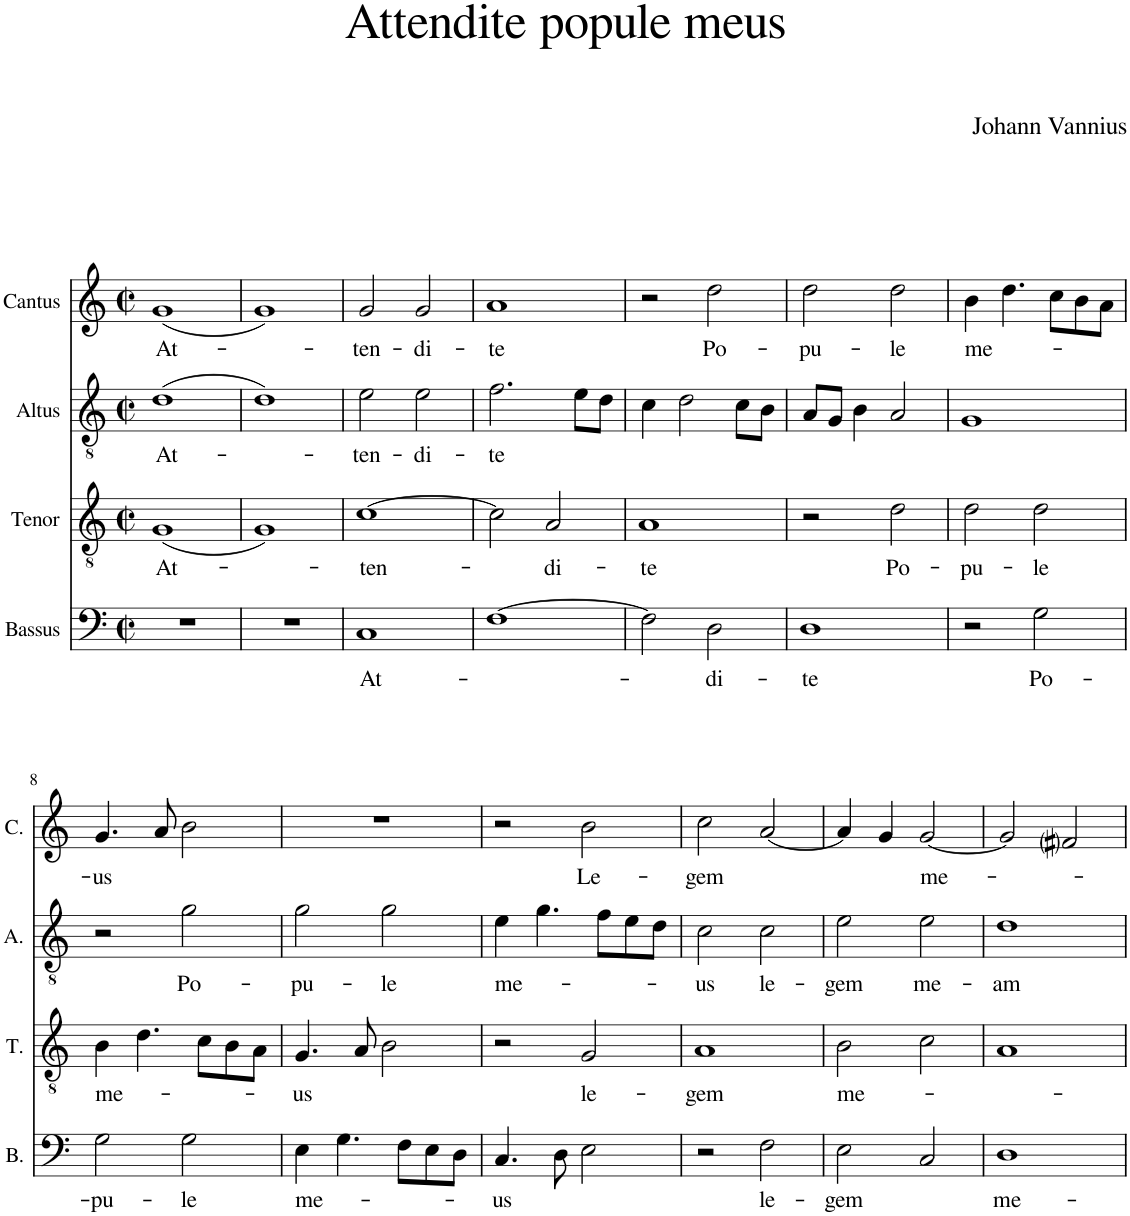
**kern	**text	**kern	**text	**kern	**text	**kern	**text
*part4	*part4	*part3	*part3	*part2	*part2	*part1	*part1
*staff4	*staff4	*staff3	*staff3	*staff2	*staff2	*staff1	*staff1
*I"Bassus	*	*I"Tenor	*	*I"Altus	*	*I"Cantus	*
*I'B.	*	*I'T.	*	*I'A.	*	*I'C.	*
*clefF4	*	*clefGv2	*	*clefGv2	*	*clefG2	*
*k[]	*	*k[]	*	*k[]	*	*k[]	*
*M2/2	*	*M2/2	*	*M2/2	*	*M2/2	*
*met(c|)	*	*met(c|)	*	*met(c|)	*	*met(c|)	*
=1	=1	=1	=1	=1	=1	=1	=1
!	!	!	!LO:LY:b	!	!LO:LY:b	!	!LO:LY:b
1r	.	(1G	At-	(1d	At-	(1g	At-
=2	=2	=2	=2	=2	=2	=2	=2
1r	.	1G)	.	1d)	.	1g)	.
=3	=3	=3	=3	=3	=3	=3	=3
!	!LO:LY:b	!	!LO:LY:b	!	!LO:LY:b	!	!LO:LY:b
1C	At-	[1c	-ten-	2e\	-ten-	2g/	-ten-
!	!	!	!	!	!LO:LY:b	!	!LO:LY:b
.	.	.	.	2e\	-di-	2g/	-di-
=4	=4	=4	=4	=4	=4	=4	=4
!	!	!	!	!	!LO:LY:b	!	!LO:LY:b
[1F	.	2c\]	.	2.f\	-te	1a	-te
!	!	!	!LO:LY:b	!	!	!	!
.	.	2A/	-di-	.	.	.	.
.	.	.	.	8e\L	.	.	.
.	.	.	.	8d\J	.	.	.
=5	=5	=5	=5	=5	=5	=5	=5
!	!	!	!LO:LY:b	!	!	!	!
2F\]	.	1A	-te	4c\	.	2r	.
.	.	.	.	2d\	.	.	.
!	!LO:LY:b	!	!	!	!	!	!LO:LY:b
2D\	-di-	.	.	.	.	2dd\	Po-
.	.	.	.	8c\L	.	.	.
.	.	.	.	8B\J	.	.	.
=6	=6	=6	=6	=6	=6	=6	=6
!	!LO:LY:b	!	!	!	!	!	!LO:LY:b
1D	-te	2r	.	8A/L	.	2dd\	-pu-
.	.	.	.	8G/J	.	.	.
.	.	.	.	4B\	.	.	.
!	!	!	!LO:LY:b	!	!	!	!LO:LY:b
.	.	2d\	Po-	2A/	.	2dd\	-le
=7	=7	=7	=7	=7	=7	=7	=7
!	!	!	!LO:LY:b	!	!	!	!LO:LY:b
2r	.	2d\	-pu-	1G	.	4b\	me-
.	.	.	.	.	.	4.dd\	.
!	!LO:LY:b	!	!LO:LY:b	!	!	!	!
2G\	Po-	2d\	-le	.	.	.	.
.	.	.	.	.	.	8cc\L	.
.	.	.	.	.	.	8b\	.
.	.	.	.	.	.	8a\J	.
!!LO:LB:g=z
=8	=8	=8	=8	=8	=8	=8	=8
!	!LO:LY:b	!	!LO:LY:b	!	!	!	!LO:LY:b
2G\	-pu-	4B\	me-	2r	.	4.g/	-us
.	.	4.d\	.	.	.	.	.
.	.	.	.	.	.	8a/	.
!	!LO:LY:b	!	!	!	!LO:LY:b	!	!
2G\	-le	.	.	2g\	Po-	2b\	.
.	.	8c\L	.	.	.	.	.
.	.	8B\	.	.	.	.	.
.	.	8A\J	.	.	.	.	.
=9	=9	=9	=9	=9	=9	=9	=9
!	!LO:LY:b	!	!LO:LY:b	!	!LO:LY:b	!	!
4E\	me-	4.G/	-us	2g\	-pu-	1r	.
4.G\	.	.	.	.	.	.	.
.	.	8A/	.	.	.	.	.
!	!	!	!	!	!LO:LY:b	!	!
.	.	2B\	.	2g\	-le	.	.
8F\L	.	.	.	.	.	.	.
8E\	.	.	.	.	.	.	.
8D\J	.	.	.	.	.	.	.
=10	=10	=10	=10	=10	=10	=10	=10
!	!LO:LY:b	!	!	!	!LO:LY:b	!	!
4.C/	-us	2r	.	4e\	me-	2r	.
.	.	.	.	4.g\	.	.	.
8D\	.	.	.	.	.	.	.
!	!	!	!LO:LY:b	!	!	!	!LO:LY:b
2E\	.	2G/	le-	.	.	2b\	Le-
.	.	.	.	8f\L	.	.	.
.	.	.	.	8e\	.	.	.
.	.	.	.	8d\J	.	.	.
=11	=11	=11	=11	=11	=11	=11	=11
!	!	!	!LO:LY:b	!	!LO:LY:b	!	!LO:LY:b
2r	.	1A	-gem	2c\	-us	2cc\	-gem
!	!LO:LY:b	!	!	!	!LO:LY:b	!	!
2F\	le-	.	.	2c\	le-	[2a/	.
=12	=12	=12	=12	=12	=12	=12	=12
!	!LO:LY:b	!	!LO:LY:b	!	!LO:LY:b	!	!
2E\	-gem	2B\	me-	2e\	-gem	4a/]	.
.	.	.	.	.	.	4g/	.
!	!	!	!	!	!LO:LY:b	!	!LO:LY:b
2C/	.	2c\	.	2e\	me-	[2g/	me-
=13	=13	=13	=13	=13	=13	=13	=13
!	!LO:LY:b	!	!	!	!LO:LY:b	!	!
1D	me-	1A	.	1d	-am	2g/]	.
.	.	.	.	.	.	2f#i/	.
=	=	=	=	=	=	=	=
*-	*-	*-	*-	*-	*-	*-	*-
